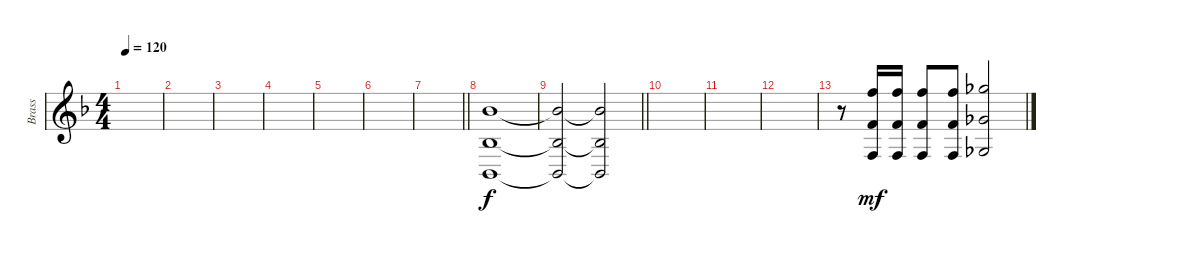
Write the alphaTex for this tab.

\track ("Brass" "Brass") {instrument trombone}
\staff {score}
\tuning (E4 B3 G3 D3 A2 E2) {hide}
\ts (4 4)
\tempo 120
\clef g2
\ks f
|
|
|
|
|
|
\barLineRight lightlight
|
\section ("" "")
(6.1 3.3 1.5).1{volume 5} |
\barLineRight lightlight
(6.1{t} 3.3{t} 1.5{t}).2{volume 11} (6.1{t} 3.3{t} 1.5{t}).2{volume 16} |
\section ("" "")
|
|
|
r.8{instrument brasssection} (13.1 10.3 8.5).16{dy mf} (13.1 10.3 8.5).16 (13.1 10.3 8.5).8 (13.1 10.3 8.5).8 (14.1 11.3 9.5).2
